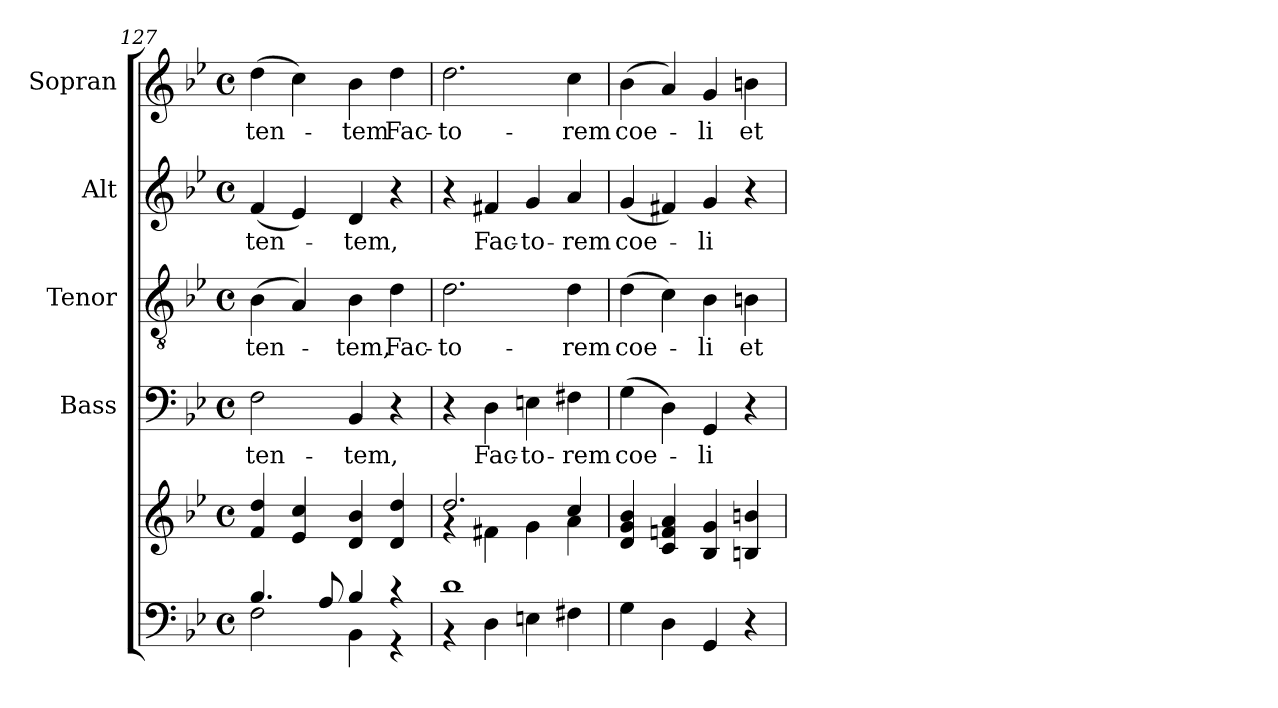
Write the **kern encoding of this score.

**kern	**kern	**kern	**text	**kern	**text	**kern	**text	**kern	**text
*part5	*part5	*part4	*part4	*part3	*part3	*part2	*part2	*part1	*part1
*staff6	*staff5	*staff4	*staff4	*staff3	*staff3	*staff2	*staff2	*staff1	*staff1
*	*	*I"Bass	*	*I"Tenor	*	*I"Alt	*	*I"Sopran	*
*	*	*I'B.	*	*I'T.	*	*I'A.	*	*I'S.	*
*clefF4	*clefG2	*clefF4	*	*clefGv2	*	*clefG2	*	*clefG2	*
*k[b-e-]	*k[b-e-]	*k[b-e-]	*	*k[b-e-]	*	*k[b-e-]	*	*k[b-e-]	*
*B-:	*B-:	*B-:	*	*B-:	*	*B-:	*	*B-:	*
*M4/4	*M4/4	*M4/4	*	*M4/4	*	*M4/4	*	*M4/4	*
*met(c)	*met(c)	*met(c)	*	*met(c)	*	*met(c)	*	*met(c)	*
=127	=127	=127	=127	=127	=127	=127	=127	=127	=127
*^	*	*	*	*	*	*	*	*	*
!	!	!	!	!LO:LY:b	!	!LO:LY:b	!	!LO:LY:b	!	!LO:LY:b
4.B-/	2F\	4f/ 4dd/	2F\	-ten-	(>4B-\	-ten-	(<4f/	-ten-	(>4dd\	-ten-
.	.	4e-/ 4cc/	.	.	4A/)	.	4e-/)	.	4cc\)	.
8A/	.	.	.	.	.	.	.	.	.	.
!	!	!	!	!LO:LY:b	!	!LO:LY:b	!	!LO:LY:b	!	!LO:LY:b
4B-/	4BB-\	4d/ 4b-/	4BB-/	-tem,	4B-\	-tem,	4d/	-tem,	4b-\	-tem
!	!	!	!	!	!	!LO:LY:b	!	!	!	!LO:LY:b
4r	4r	4d/ 4dd/	4r	.	4d\	Fac-	4r	.	4dd\	Fac-
!!LO:LB:g=z
=128	=128	=128	=128	=128	=128	=128	=128	=128	=128	=128
*	*	*^	*	*	*	*	*	*	*	*
!	!	!	!	!	!	!	!LO:LY:b	!	!	!	!LO:LY:b
1d	4r	2.dd/	4rf	4r	.	2.d\	-to-	4r	.	2.dd\	-to-
!	!	!	!	!	!LO:LY:b	!	!	!	!LO:LY:b	!	!
.	4D\	.	4f#X\	4D\	Fac-	.	.	4f#X/	Fac-	.	.
!	!	!	!	!	!LO:LY:b	!	!	!	!LO:LY:b	!	!
.	4En\	.	4g\	4En\	-to-	.	.	4g/	-to-	.	.
!	!	!	!	!	!LO:LY:b	!	!LO:LY:b	!	!LO:LY:b	!	!LO:LY:b
.	4F#X\	4cc/	4a\	4F#X\	-rem	4d\	-rem	4a/	-rem	4cc\	-rem
=129	=129	=129	=129	=129	=129	=129	=129	=129	=129	=129	=129
!	!	!	!	!	!LO:LY:b	!	!LO:LY:b	!	!LO:LY:b	!	!LO:LY:b
*v	*v	*	*	*	*	*	*	*	*	*	*
*	*v	*v	*	*	*	*	*	*	*	*
4G\	4d/ 4g/ 4b-/	(>4G\	coe-	(>4d\	coe-	(<4g/	coe-	(>4b-\	coe-
4D\	4c/ 4fn/ 4a/	4D\)	.	4c\)	.	4f#X/)	.	4a/)	.
!	!	!	!LO:LY:b	!	!LO:LY:b	!	!LO:LY:b	!	!LO:LY:b
4GG/	4B-/ 4g/	4GG/	-li	4B-\	-li	4g/	-li	4g/	-li
!	!	!	!	!	!LO:LY:b	!	!	!	!LO:LY:b
4r	4Bn/ 4bn/	4r	.	4Bn\	et	4r	.	4bn\	et
=	=	=	=	=	=	=	=	=	=
*-	*-	*-	*-	*-	*-	*-	*-	*-	*-
